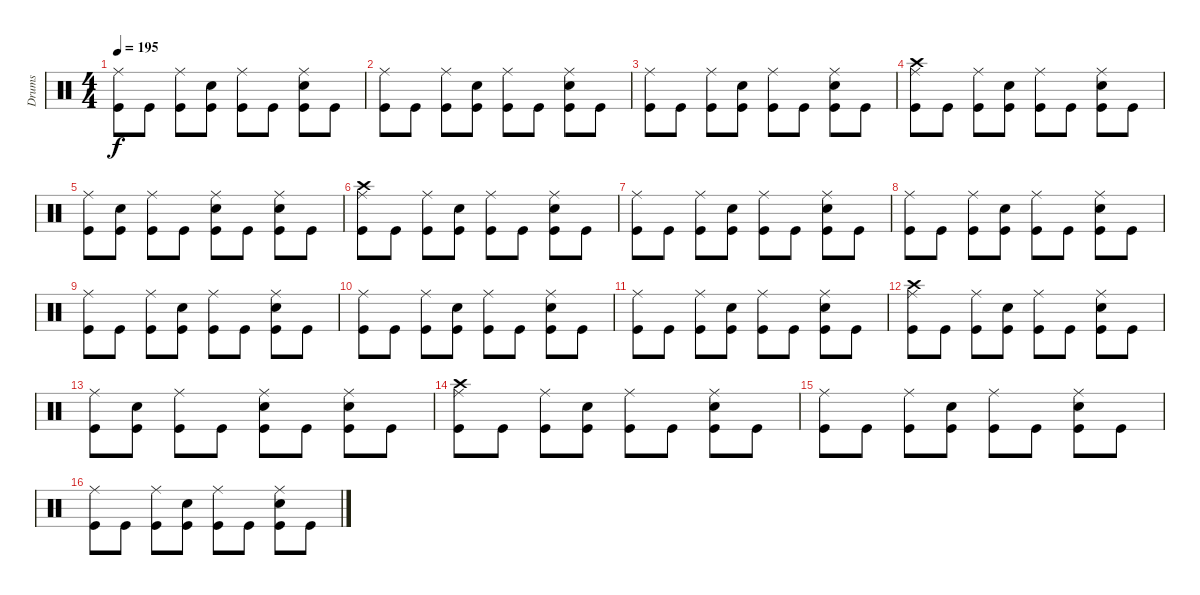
\track ("Drums" "Drums") {instrument percussion}
\staff {score}
\articulation defaults
\ts (4 4)
\tempo 195
\clef neutral
\ks c
("Ride (middle)" "Kick (hit)").8{dy f} "Kick (hit)".8 ("Ride (middle)" "Kick (hit)").8 ("Electric Snare (hit)" "Kick (hit)").8 ("Ride (middle)" "Kick (hit)").8 "Kick (hit)".8 ("Ride (middle)" "Electric Snare (hit)" "Kick (hit)").8 "Kick (hit)".8 |
("Ride (middle)" "Kick (hit)").8 "Kick (hit)".8 ("Ride (middle)" "Kick (hit)").8 ("Electric Snare (hit)" "Kick (hit)").8 ("Ride (middle)" "Kick (hit)").8 "Kick (hit)".8 ("Ride (middle)" "Electric Snare (hit)" "Kick (hit)").8 "Kick (hit)".8 |
("Ride (middle)" "Kick (hit)").8 "Kick (hit)".8 ("Ride (middle)" "Kick (hit)").8 ("Electric Snare (hit)" "Kick (hit)").8 ("Ride (middle)" "Kick (hit)").8 "Kick (hit)".8 ("Ride (middle)" "Electric Snare (hit)" "Kick (hit)").8 "Kick (hit)".8 |
("Crash high (hit)" "Ride (middle)" "Kick (hit)").8 "Kick (hit)".8 ("Ride (middle)" "Kick (hit)").8 ("Electric Snare (hit)" "Kick (hit)").8 ("Ride (middle)" "Kick (hit)").8 "Kick (hit)".8 ("Ride (middle)" "Electric Snare (hit)" "Kick (hit)").8 "Kick (hit)".8 |
("Ride (middle)" "Kick (hit)").8 ("Electric Snare (hit)" "Kick (hit)").8 ("Ride (middle)" "Kick (hit)").8 "Kick (hit)".8 ("Ride (middle)" "Electric Snare (hit)" "Kick (hit)").8 "Kick (hit)".8 ("Ride (middle)" "Electric Snare (hit)" "Kick (hit)").8 "Kick (hit)".8 |
("Crash high (hit)" "Ride (middle)" "Kick (hit)").8 "Kick (hit)".8 ("Ride (middle)" "Kick (hit)").8 ("Electric Snare (hit)" "Kick (hit)").8 ("Ride (middle)" "Kick (hit)").8 "Kick (hit)".8 ("Ride (middle)" "Electric Snare (hit)" "Kick (hit)").8 "Kick (hit)".8 |
("Ride (middle)" "Kick (hit)").8 "Kick (hit)".8 ("Ride (middle)" "Kick (hit)").8 ("Electric Snare (hit)" "Kick (hit)").8 ("Ride (middle)" "Kick (hit)").8 "Kick (hit)".8 ("Ride (middle)" "Electric Snare (hit)" "Kick (hit)").8 "Kick (hit)".8 |
("Ride (middle)" "Kick (hit)").8 "Kick (hit)".8 ("Ride (middle)" "Kick (hit)").8 ("Electric Snare (hit)" "Kick (hit)").8 ("Ride (middle)" "Kick (hit)").8 "Kick (hit)".8 ("Ride (middle)" "Electric Snare (hit)" "Kick (hit)").8 "Kick (hit)".8 |
("Ride (middle)" "Kick (hit)").8 "Kick (hit)".8 ("Ride (middle)" "Kick (hit)").8 ("Electric Snare (hit)" "Kick (hit)").8 ("Ride (middle)" "Kick (hit)").8 "Kick (hit)".8 ("Ride (middle)" "Electric Snare (hit)" "Kick (hit)").8 "Kick (hit)".8 |
("Ride (middle)" "Kick (hit)").8 "Kick (hit)".8 ("Ride (middle)" "Kick (hit)").8 ("Electric Snare (hit)" "Kick (hit)").8 ("Ride (middle)" "Kick (hit)").8 "Kick (hit)".8 ("Ride (middle)" "Electric Snare (hit)" "Kick (hit)").8 "Kick (hit)".8 |
("Ride (middle)" "Kick (hit)").8 "Kick (hit)".8 ("Ride (middle)" "Kick (hit)").8 ("Electric Snare (hit)" "Kick (hit)").8 ("Ride (middle)" "Kick (hit)").8 "Kick (hit)".8 ("Ride (middle)" "Electric Snare (hit)" "Kick (hit)").8 "Kick (hit)".8 |
("Crash high (hit)" "Ride (middle)" "Kick (hit)").8 "Kick (hit)".8 ("Ride (middle)" "Kick (hit)").8 ("Electric Snare (hit)" "Kick (hit)").8 ("Ride (middle)" "Kick (hit)").8 "Kick (hit)".8 ("Ride (middle)" "Electric Snare (hit)" "Kick (hit)").8 "Kick (hit)".8 |
("Ride (middle)" "Kick (hit)").8 ("Electric Snare (hit)" "Kick (hit)").8 ("Ride (middle)" "Kick (hit)").8 "Kick (hit)".8 ("Ride (middle)" "Electric Snare (hit)" "Kick (hit)").8 "Kick (hit)".8 ("Ride (middle)" "Electric Snare (hit)" "Kick (hit)").8 "Kick (hit)".8 |
("Crash high (hit)" "Ride (middle)" "Kick (hit)").8 "Kick (hit)".8 ("Ride (middle)" "Kick (hit)").8 ("Electric Snare (hit)" "Kick (hit)").8 ("Ride (middle)" "Kick (hit)").8 "Kick (hit)".8 ("Ride (middle)" "Electric Snare (hit)" "Kick (hit)").8 "Kick (hit)".8 |
("Ride (middle)" "Kick (hit)").8 "Kick (hit)".8 ("Ride (middle)" "Kick (hit)").8 ("Electric Snare (hit)" "Kick (hit)").8 ("Ride (middle)" "Kick (hit)").8 "Kick (hit)".8 ("Ride (middle)" "Electric Snare (hit)" "Kick (hit)").8 "Kick (hit)".8 |
("Ride (middle)" "Kick (hit)").8 "Kick (hit)".8 ("Ride (middle)" "Kick (hit)").8 ("Electric Snare (hit)" "Kick (hit)").8 ("Ride (middle)" "Kick (hit)").8 "Kick (hit)".8 ("Ride (middle)" "Electric Snare (hit)" "Kick (hit)").8 "Kick (hit)".8
